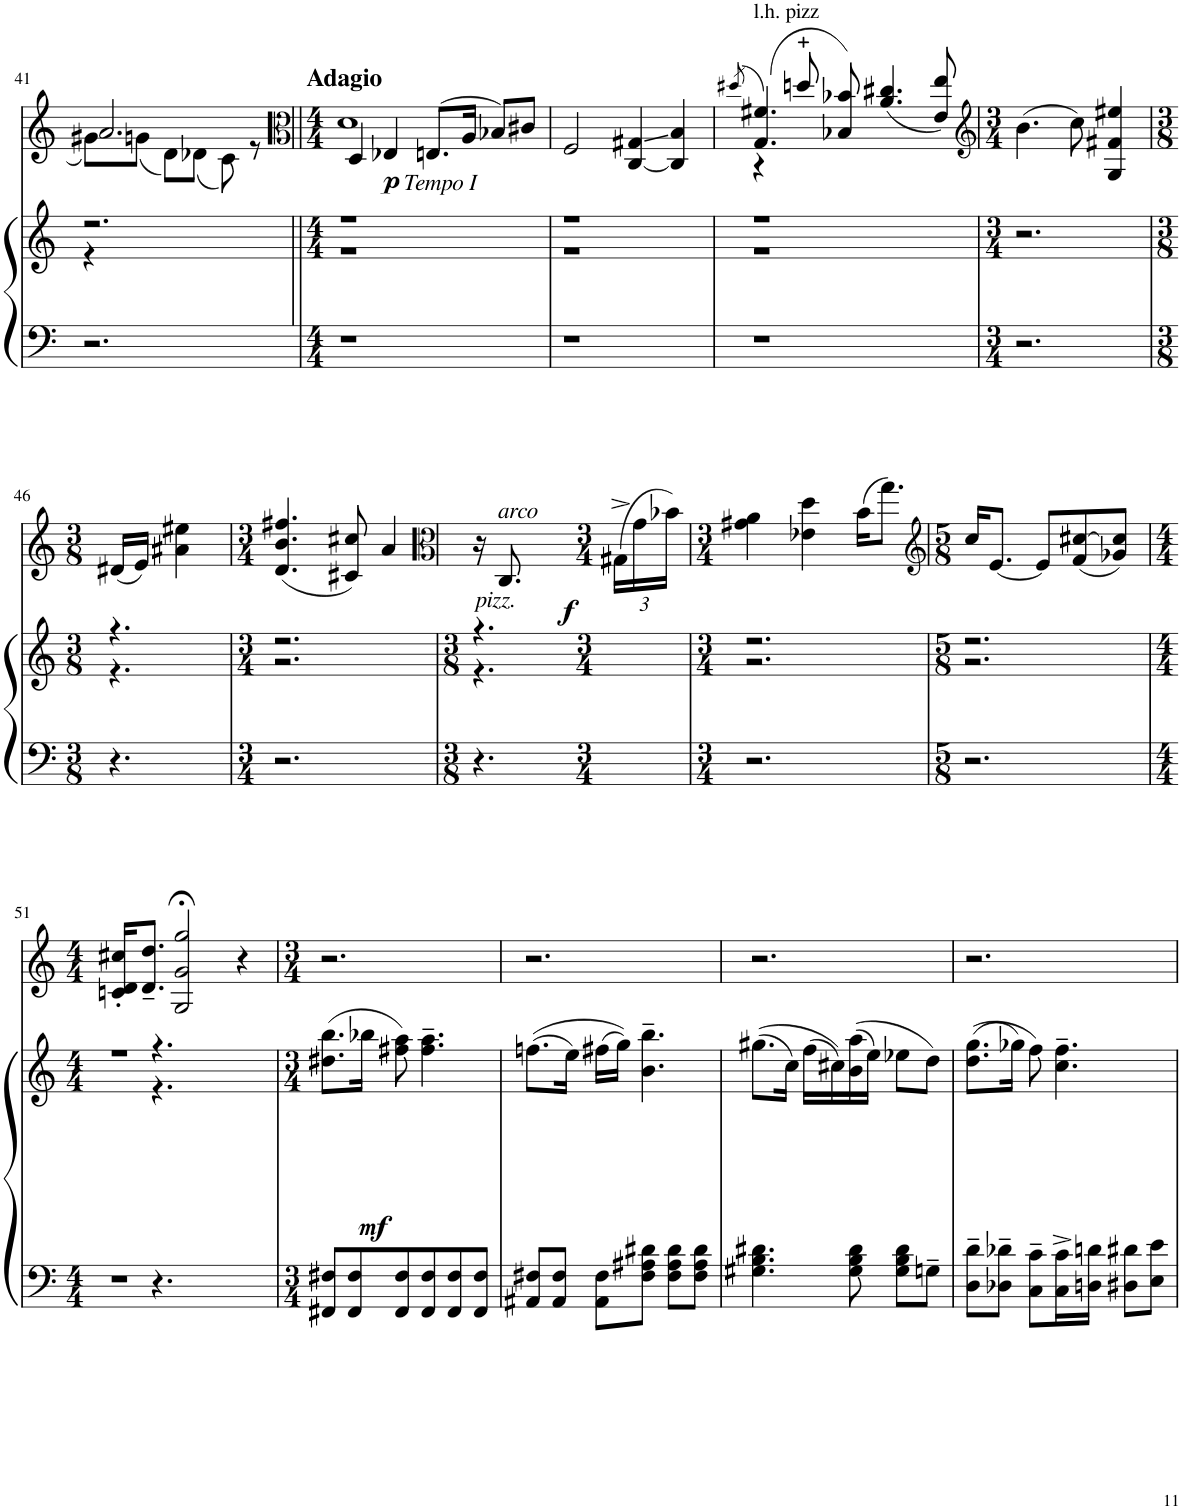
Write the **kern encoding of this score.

**kern	**kern	**dynam	**kern	**dynam
*part2	*part2	*part2	*part1	*part1
*staff3	*staff2	*staff2/3	*staff1	*staff1
*I"Piano	*	*	*I"Viola	*
*I'Pno	*	*	*I'Vla	*
!!LO:PB:g=z
*clefF4	*clefG2	*	*clefG2	*
*k[]	*k[]	*	*k[]	*
*M3/4	*M3/4	*	*M3/4	*
=41	=41	=41	=41	=41
*	*^	*	*^	*
2.r	2.r	4r	.	2.a/	8g#X\L	.
.	.	.	.	.	(8gn\J	.
.	.	2ryy	.	.	8d\L)	.
.	.	.	.	.	(8d-X\J	.
.	.	.	.	.	8c\)	.
.	.	.	.	.	8r	.
=42||	=42||	=42||	=42||	=42||	=42||	=42||
*	*	*	*	*clefC3	*	*
*M4/4	*M4/4	*	*	*M4/4	*	*
!	!	!	!	!LO:TX:a:B:t=Adagio	!	!
!	!	!	!	!LO:TX:b:i:t=Tempo I	!	!
!	!	!	!	!	!	!LO:DY:b
1r	1r	1r	.	4D/	1d	p
.	.	.	.	4E-X/	.	.
.	.	.	.	(8.En/L	.	.
.	.	.	.	16A/Jk	.	.
.	.	.	.	8B-X/L)	.	.
.	.	.	.	8c#X/J	.	.
*	*	*	*	*v	*v	*
=43	=43	=43	=43	=43	=43
1r	1r	1r	.	2F/	.
.	.	.	.	[4C/ 4G#X/	.
.	.	.	.	4C/] 4B/	.
=44	=44	=44	=44	=44	=44
.	.	.	.	(8qdd#X/	.
*	*	*	*	*^	*
!	!	!	!	!LO:TX:a:t=l.h. pizz	!	!
1r	1r	1r	.	(4.G/ 4.f#X/)	4r	.
.	.	.	.	.	8ddn/	.
.	.	.	.	8B-X/ 8b-X/)	8ryy	.
.	.	.	.	(4.a/ 4.cc#X/	2ryy	.
.	.	.	.	8e/ 8ee/)	.	.
*	*v	*v	*	*	*	*
*	*	*	*v	*v	*
=45	=45	=45	=45	=45
*	*	*	*clefG2	*
*M3/4	*M3/4	*	*M3/4	*
2.r	2.r	.	(4.b\	.
.	.	.	8cc\)	.
.	.	.	4G/ 4f#X/ 4ee#X/	.
!!LO:LB:g=z
=46	=46	=46	=46	=46
*M3/8	*M3/8	*	*M3/8	*
*	*^	*	*	*
4.r	4.r	4.r	.	(16d#X/LL	.
.	.	.	.	16e/JJ)	.
.	.	.	.	4a#X\ 4ee#X\	.
=47	=47	=47	=47	=47	=47
*M3/4	*M3/4	*	*	*M3/4	*
2.r	2.r	2.r	.	(4.d/ 4.b/ 4.ff#X/	.
.	.	.	.	8c#X/ 8cc#X/)	.
.	.	.	.	4a/	.
=48	=48	=48	=48	=48	=48
*	*	*	*	*clefC3	*
*M3/8	*M3/8	*	*	*	*
!	!	!	!	!LO:TX:b:i:t=pizz.	!
4.r	4.r	4.r	.	16r	.
!	!	!	!	!LO:TX:a:i:t=arco	!
!	!	!	!	!	!LO:DY:b
.	.	.	.	8.C/	f
*	*	*	*	*Xbrackettup	*
.	.	.	.	(24G#X^\LL	.
.	.	.	.	24g\	.
.	.	.	.	24b-X\JJ)	.
=49	=49	=49	=49	=49	=49
*M3/4	*M3/4	*	*	*M3/4	*
2.r	2.r	2.r	.	4g#X\ 4a\	.
.	.	.	.	4e-X\ 4dd\	.
.	.	.	.	(16b\KL	.
.	.	.	.	8.gg\J)	.
=50	=50	=50	=50	=50	=50
*	*	*	*	*clefG2	*
*M5/8	*M5/8	*	*	*M5/8	*
8%5r	8%5r	8%5r	.	16cc/KL	.
.	.	.	.	[8.e/J	.
.	.	.	.	8e/L]	.
.	.	.	.	(8f/ [8cc#X/	.
.	.	.	.	8g-X/ 8cc#/]J)	.
!!LO:LB:g=z
=51	=51	=51	=51	=51	=51
*M4/4	*M4/4	*	*	*M4/4	*
1r	1r	8r	.	16cn/' 16d/' 16cc#X/'KL	.
.	.	.	.	8.d/~ 8.dd/~J	.
.	.	4.r	.	.	.
.	.	.	.	2G/;< 2g/;< 2gg/;<	.
.	.	1ryy	.	.	.
.	.	.	.	4r	.
8r	8r	.	.	2ryy	.
4.r	4.r	.	.	.	.
*	*v	*v	*	*	*
=52	=52	=52	=52	=52
*M3/4	*M3/4	*	*M3/4	*
!	!	!LO:DY:b	!	!
8FF#X/ 8F#X/L	(8.dd#X\ 8.bb\L	mf	2.r	.
8FF#/ 8F#/	.	.	.	.
.	16bb-X\Jk	.	.	.
8FF#/ 8F#/	8ff#X\ 8aa\)	.	.	.
8FF#/ 8F#/	4.ff#\~ 4.aa\~	.	.	.
8FF#/ 8F#/	.	.	.	.
8FF#/ 8F#/J	.	.	.	.
=53	=53	=53	=53	=53
8AA#X/ 8F#X/L	((8.ffn\L	.	2.r	.
8AA#/ 8F#/J	.	.	.	.
.	16ee\Jk)	.	.	.
8AA#\ 8F#\L	(16ff#X\LL	.	.	.
.	16gg\JJ))	.	.	.
8F#\ 8A#X\ 8d#X\J	4.b\~ 4.bb\~	.	.	.
8F#\ 8A#\ 8d#\L	.	.	.	.
8F#\ 8A#\ 8d#\J	.	.	.	.
=54	=54	=54	=54	=54
4.G#X\ 4.B\ 4.d#X\	((8.gg#X\L	.	2.r	.
.	16cc\Jk)	.	.	.
.	(16ff\LL	.	.	.
.	16cc#X\))	.	.	.
8G#\ 8B\ 8d#\	((16b\ 16aa\	.	.	.
.	16ee\JJ)	.	.	.
8G#\ 8B\ 8d#\L	8ee-X\L	.	.	.
8Gn~\J	8dd\J)	.	.	.
=55	=55	=55	=55	=55
8D\~ 8d\~L	((8.dd\ 8.gg\L	.	2.r	.
8D-X\~ 8d-X\~J	.	.	.	.
.	16gg-X\Jk)	.	.	.
8C\~ 8c\~L	8ff\)	.	.	.
16C\^ 16c\^L	4.cc\~ 4.ff\~	.	.	.
16Dn\ 16dn\JJ	.	.	.	.
8D#X\ 8d#X\L	.	.	.	.
8E\ 8e\J	.	.	.	.
=	=	=	=	=
*-	*-	*-	*-	*-
